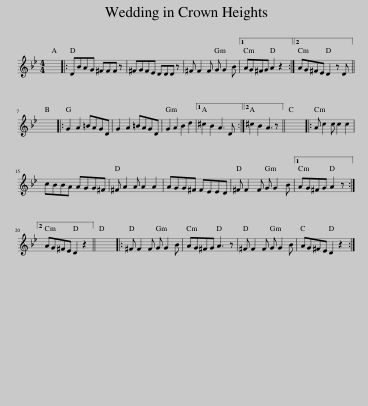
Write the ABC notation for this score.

X:1
L:1/8
M:4/4
I:linebreak $
K:Bb
V:1 treble
V:1
 x8 |: DBAG ^FFF z | ^FGFE DDD z | ^F F2 F G G2 B |1 AG^FG A2 z2 :|2 %5
 AG^FE D2 z D ||$ x8 |: G2 A2 =BAGD | G2 A2 =BAGD | G2 A2 B2 d2 |1 %10
 ^c2 B2 A3 D :|2 ^c2 B2 A3 z || x8 |: A c2 c c2 c2 |$ cBBA AGG^F | %15
 ^F A2 A A2 A2 | AGG^F FEED | ^F F2 F G G2 B |1 AG^FG A2 z :|2$ AG^FE D2 z2 || %20
 x8 |: ^F F2 F G G2 B | AG^FG A3 z | ^F F2 F G G2 B | AG^FE D2 z2 :| %25
